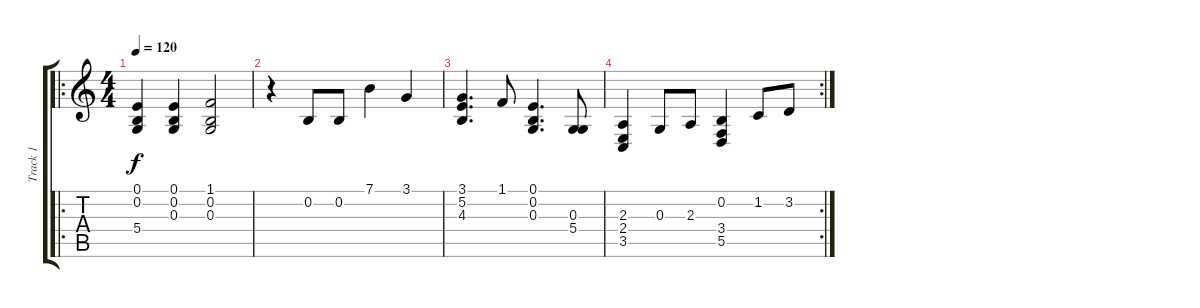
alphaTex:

\track ("Track 1" "Track 1") {instrument acousticgrandpiano}
\staff {score tabs}
\tuning (E4 B3 G3 D3 A2 E2) {hide}
\ro
\ts (4 4)
\tempo 120
\clef g2
\ks c
(0.1 0.2 5.4).4{dy f} (0.1 0.2 0.3).4 (1.1 0.2 0.3).2 |
r.4 0.2.8 0.2.8 7.1.4 3.1.4 |
(3.1 5.2 4.3).4{d} 1.1.8 (0.1 0.2 0.3).4{d} (0.3 5.4).8 |
\rc 2
(2.3 2.4 3.5).4 0.3.8 2.3.8 (0.2 3.4 5.5).4 1.2.8 3.2.8
